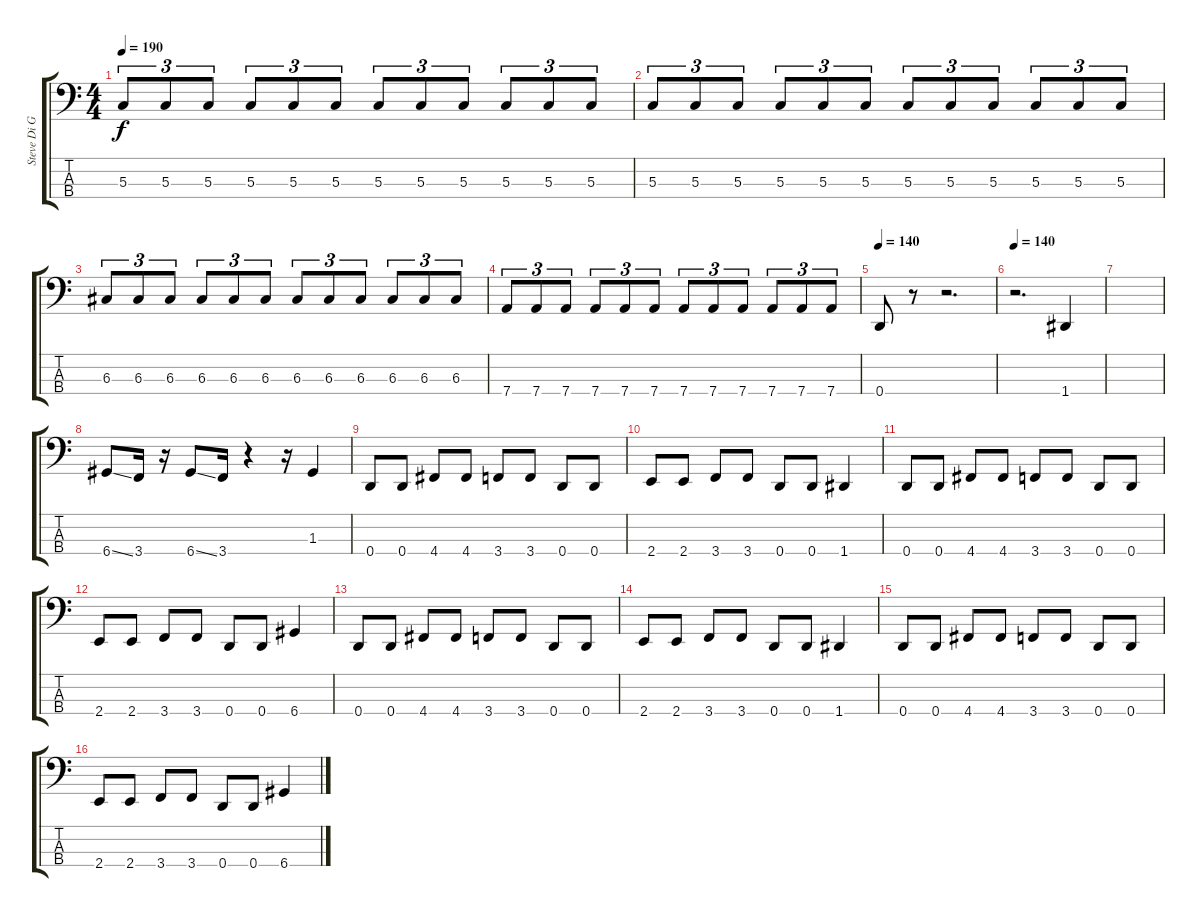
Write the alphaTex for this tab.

\track ("Steve Di Gorgio" "Steve Di G") {instrument electricbasspick}
\staff {score tabs}
\tuning (F2 C2 G1 D1) {hide}
\ts (4 4)
\tempo 190
\clef f4
\ks c
5.3.8{tu (3 2) dy f} 5.3.8{tu (3 2)} 5.3.8{tu (3 2)} 5.3.8{tu (3 2)} 5.3.8{tu (3 2)} 5.3.8{tu (3 2)} 5.3.8{tu (3 2)} 5.3.8{tu (3 2)} 5.3.8{tu (3 2)} 5.3.8{tu (3 2)} 5.3.8{tu (3 2)} 5.3.8{tu (3 2)} |
5.3.8{tu (3 2)} 5.3.8{tu (3 2)} 5.3.8{tu (3 2)} 5.3.8{tu (3 2)} 5.3.8{tu (3 2)} 5.3.8{tu (3 2)} 5.3.8{tu (3 2)} 5.3.8{tu (3 2)} 5.3.8{tu (3 2)} 5.3.8{tu (3 2)} 5.3.8{tu (3 2)} 5.3.8{tu (3 2)} |
6.3.8{tu (3 2)} 6.3.8{tu (3 2)} 6.3.8{tu (3 2)} 6.3.8{tu (3 2)} 6.3.8{tu (3 2)} 6.3.8{tu (3 2)} 6.3.8{tu (3 2)} 6.3.8{tu (3 2)} 6.3.8{tu (3 2)} 6.3.8{tu (3 2)} 6.3.8{tu (3 2)} 6.3.8{tu (3 2)} |
7.4.8{tu (3 2)} 7.4.8{tu (3 2)} 7.4.8{tu (3 2)} 7.4.8{tu (3 2)} 7.4.8{tu (3 2)} 7.4.8{tu (3 2)} 7.4.8{tu (3 2)} 7.4.8{tu (3 2)} 7.4.8{tu (3 2)} 7.4.8{tu (3 2)} 7.4.8{tu (3 2)} 7.4.8{tu (3 2)} |
\tempo 140
0.4.8 r.8 r.2{d} |
\tempo 140
r.2{d} 1.4.4 |
|
6.4{ss}.8{instrument slapbass1} 3.4.16{instrument electricbassfinger} r.16 6.4{ss}.8{instrument slapbass1} 3.4.16{instrument electricbassfinger} r.4 r.16 1.3.4 |
0.4.8 0.4.8 4.4.8 4.4.8 3.4.8 3.4.8 0.4.8 0.4.8 |
2.4.8 2.4.8 3.4.8 3.4.8 0.4.8 0.4.8 1.4.4 |
0.4.8 0.4.8 4.4.8 4.4.8 3.4.8 3.4.8 0.4.8 0.4.8 |
2.4.8 2.4.8 3.4.8 3.4.8 0.4.8 0.4.8 6.4.4 |
0.4.8 0.4.8 4.4.8 4.4.8 3.4.8 3.4.8 0.4.8 0.4.8 |
2.4.8 2.4.8 3.4.8 3.4.8 0.4.8 0.4.8 1.4.4 |
0.4.8 0.4.8 4.4.8 4.4.8 3.4.8 3.4.8 0.4.8 0.4.8 |
2.4.8 2.4.8 3.4.8 3.4.8 0.4.8 0.4.8 6.4.4
